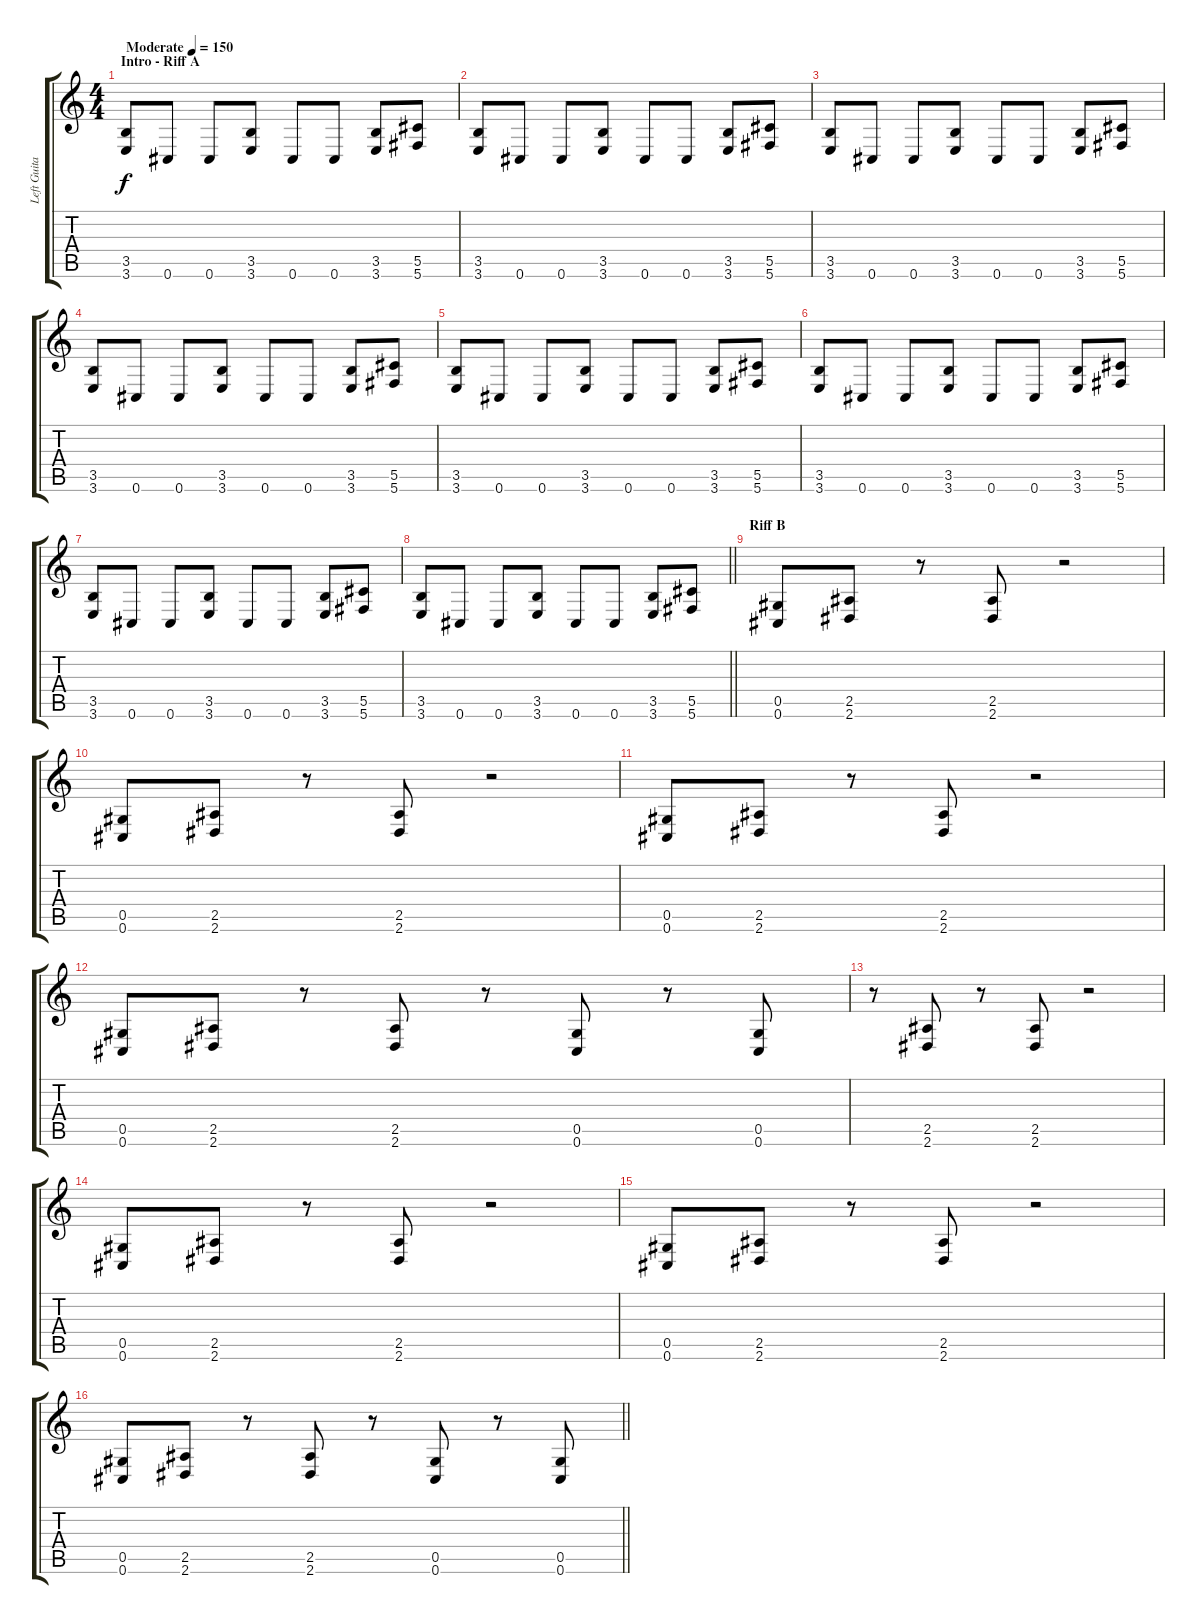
\track ("Left Guitar" "Left Guita") {instrument distortionguitar}
\staff {score tabs}
\tuning (Eb4 Bb3 Gb3 Db3 Ab2 Db2) {hide}
\ts (4 4)
\section ("" "Intro - Riff A")
\tempo (150 "Moderate")
\clef g2
\ks c
(3.5 3.6).8{dy f instrument distortionguitar} 0.6.8 0.6.8 (3.5 3.6).8 0.6.8 0.6.8 (3.5 3.6).8 (5.5 5.6).8 |
(3.5 3.6).8 0.6.8 0.6.8 (3.5 3.6).8 0.6.8 0.6.8 (3.5 3.6).8 (5.5 5.6).8 |
(3.5 3.6).8 0.6.8 0.6.8 (3.5 3.6).8 0.6.8 0.6.8 (3.5 3.6).8 (5.5 5.6).8 |
(3.5 3.6).8 0.6.8 0.6.8 (3.5 3.6).8 0.6.8 0.6.8 (3.5 3.6).8 (5.5 5.6).8 |
(3.5 3.6).8 0.6.8 0.6.8 (3.5 3.6).8 0.6.8 0.6.8 (3.5 3.6).8 (5.5 5.6).8 |
(3.5 3.6).8 0.6.8 0.6.8 (3.5 3.6).8 0.6.8 0.6.8 (3.5 3.6).8 (5.5 5.6).8 |
(3.5 3.6).8 0.6.8 0.6.8 (3.5 3.6).8 0.6.8 0.6.8 (3.5 3.6).8 (5.5 5.6).8 |
\barLineRight lightlight
(3.5 3.6).8 0.6.8 0.6.8 (3.5 3.6).8 0.6.8 0.6.8 (3.5 3.6).8 (5.5 5.6).8 |
\section ("" "Riff B")
(0.5 0.6).8 (2.5 2.6).8 r.8 (2.5 2.6).8 r.2 |
(0.5 0.6).8 (2.5 2.6).8 r.8 (2.5 2.6).8 r.2 |
(0.5 0.6).8 (2.5 2.6).8 r.8 (2.5 2.6).8 r.2 |
(0.5 0.6).8 (2.5 2.6).8 r.8 (2.5 2.6).8 r.8 (0.5 0.6).8 r.8 (0.5 0.6).8 |
r.8 (2.5 2.6).8 r.8 (2.5 2.6).8 r.2 |
(0.5 0.6).8 (2.5 2.6).8 r.8 (2.5 2.6).8 r.2 |
(0.5 0.6).8 (2.5 2.6).8 r.8 (2.5 2.6).8 r.2 |
\barLineRight lightlight
(0.5 0.6).8 (2.5 2.6).8 r.8 (2.5 2.6).8 r.8 (0.5 0.6).8 r.8 (0.5 0.6).8
